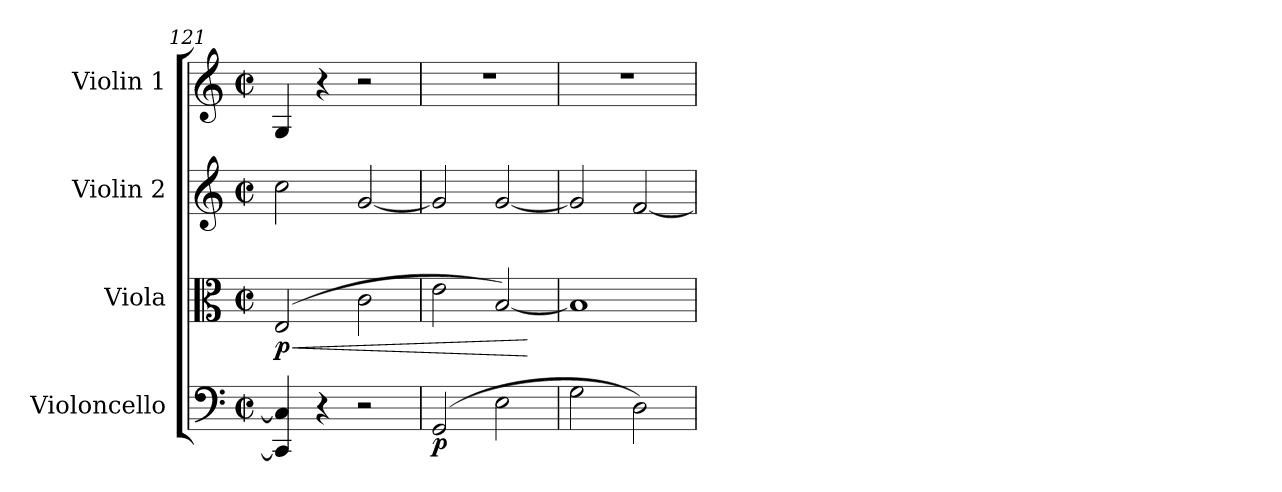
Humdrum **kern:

**kern	**dynam	**kern	**dynam	**kern	**kern
*part4	*part4	*part3	*part3	*part2	*part1
*staff4	*staff4	*staff3	*staff3	*staff2	*staff1
*I"Violoncello	*	*I"Viola	*	*I"Violin 2	*I"Violin 1
*I'Vc	*	*I'Vla	*	*I'Vln	*I'Vln
*clefF4	*	*clefC3	*	*clefG2	*clefG2
*k[]	*	*k[]	*	*k[]	*k[]
*M2/2	*	*M2/2	*	*M2/2	*M2/2
*met(c|)	*	*met(c|)	*	*met(c|)	*met(c|)
=121	=121	=121	=121	=121	=121
!	!	!	!LO:HP:b	!	!
!	!	!	!LO:DY:n=1:b	!	!
4CC/] 4C/]	.	(2E/	< p	2cc\	4G/
4r	.	.	.	.	4r
2r	.	2c\	.	[2g/	2r
=122	=122	=122	=122	=122	=122
!	!LO:DY:b	!	!	!	!
(2GG/	p	2e\	.	2g/]	1r
2E\	.	[2B/)	.	[2g/	.
.	.	.	[	.	.
=123	=123	=123	=123	=123	=123
2G\	.	1B]	.	2g/]	1r
2D\)	.	.	.	[2f/	.
=	=	=	=	=	=
*-	*-	*-	*-	*-	*-
